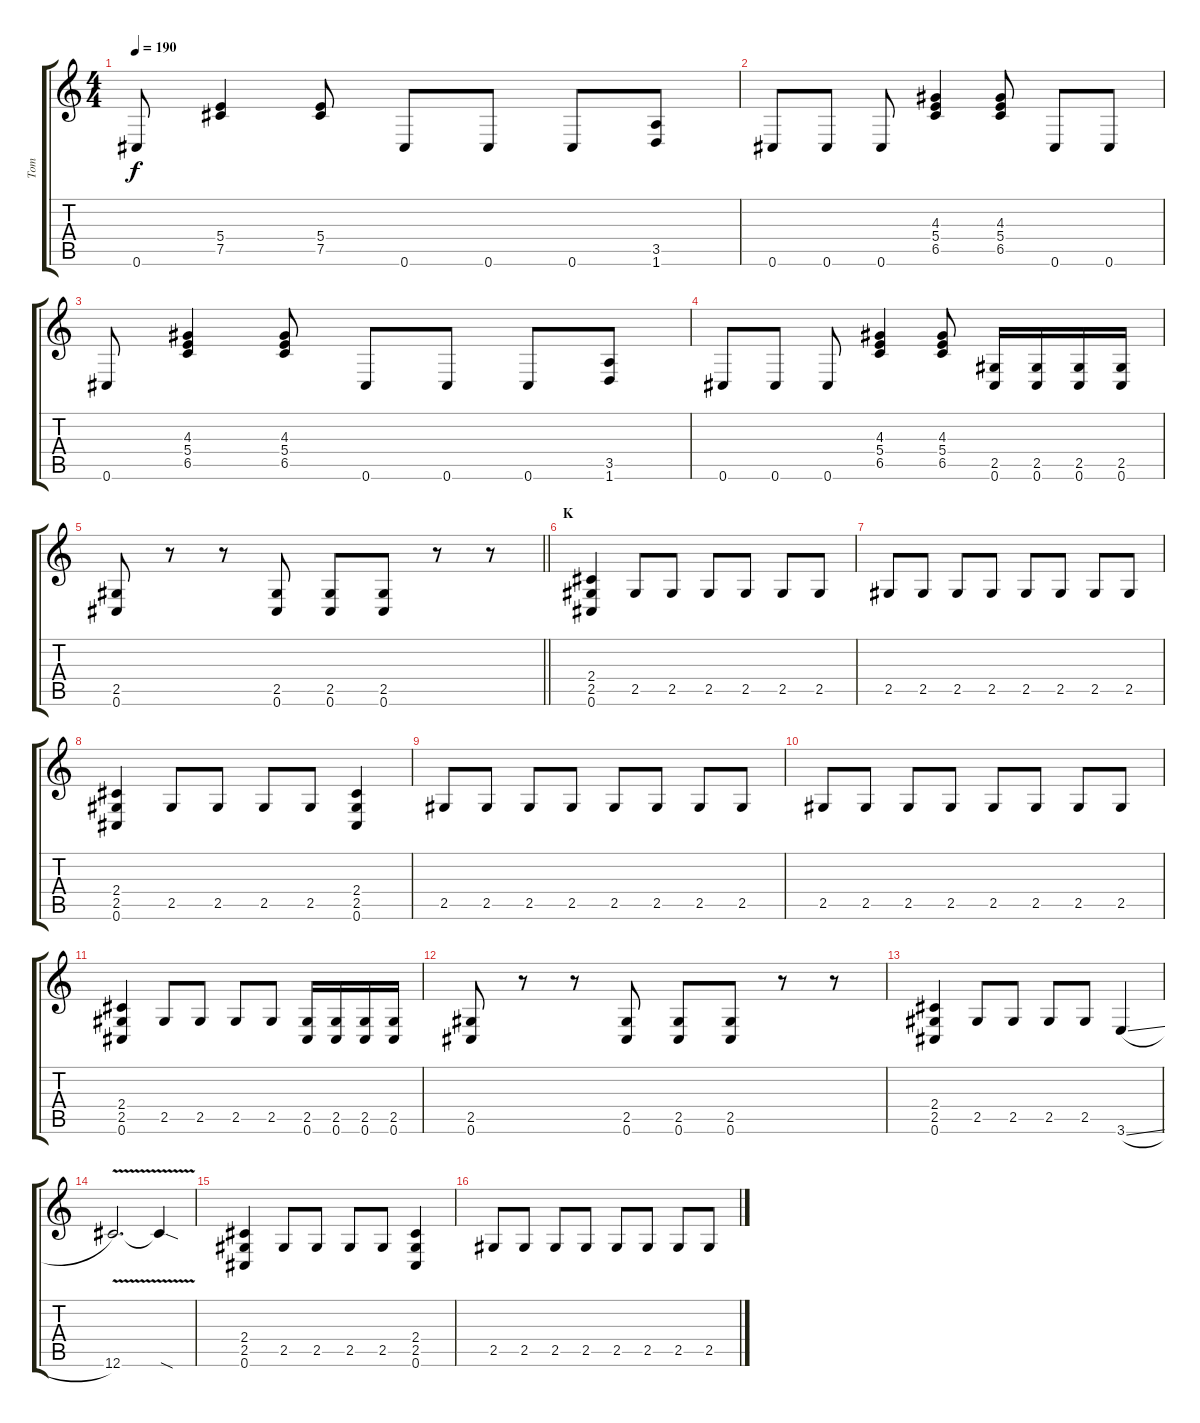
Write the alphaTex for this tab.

\track ("Tom" "Tom") {instrument distortionguitar}
\staff {score tabs}
\tuning (Db4 Ab3 E3 B2 Gb2 Db2) {hide}
\ts (4 4)
\tempo 190
\clef g2
\ks c
0.6.8{dy f} (5.4 7.5).4 (5.4 7.5).8 0.6.8 0.6.8 0.6.8 (3.5 1.6).8 |
0.6.8 0.6.8 0.6.8 (4.3 5.4 6.5).4 (4.3 5.4 6.5).8 0.6.8 0.6.8 |
0.6.8 (4.3 5.4 6.5).4 (4.3 5.4 6.5).8 0.6.8 0.6.8 0.6.8 (3.5 1.6).8 |
0.6.8 0.6.8 0.6.8 (4.3 5.4 6.5).4 (4.3 5.4 6.5).8 (2.5 0.6).16 (2.5 0.6).16 (2.5 0.6).16 (2.5 0.6).16 |
\barLineRight lightlight
(2.5 0.6).8 r.8 r.8 (2.5 0.6).8 (2.5 0.6).8 (2.5 0.6).8 r.8 r.8 |
\section ("" "K")
(2.4 2.5 0.6).4 2.5.8{instrument guitarharmonics} 2.5.8 2.5.8 2.5.8 2.5.8 2.5.8 |
2.5.8 2.5.8 2.5.8 2.5.8 2.5.8 2.5.8 2.5.8 2.5.8 |
(2.4 2.5 0.6).4{instrument distortionguitar} 2.5.8{instrument guitarharmonics} 2.5.8 2.5.8 2.5.8 (2.4 2.5 0.6).4{instrument distortionguitar} |
2.5.8{instrument guitarharmonics} 2.5.8 2.5.8 2.5.8 2.5.8 2.5.8 2.5.8 2.5.8 |
2.5.8 2.5.8 2.5.8 2.5.8 2.5.8 2.5.8 2.5.8 2.5.8 |
(2.4 2.5 0.6).4{instrument distortionguitar} 2.5.8{instrument guitarharmonics} 2.5.8 2.5.8 2.5.8 (2.5 0.6).16{instrument distortionguitar} (2.5 0.6).16 (2.5 0.6).16 (2.5 0.6).16 |
(2.5 0.6).8 r.8 r.8 (2.5 0.6).8 (2.5 0.6).8 (2.5 0.6).8 r.8 r.8 |
(2.4 2.5 0.6).4 2.5.8{instrument guitarharmonics} 2.5.8 2.5.8 2.5.8 3.6{sl}.4{instrument distortionguitar} |
12.6{v}.2{d} 12.6{sod t}.4 |
(2.4 2.5 0.6).4 2.5.8{instrument guitarharmonics} 2.5.8 2.5.8 2.5.8 (2.4 2.5 0.6).4{instrument distortionguitar} |
2.5.8{instrument guitarharmonics} 2.5.8 2.5.8 2.5.8 2.5.8 2.5.8 2.5.8 2.5.8
